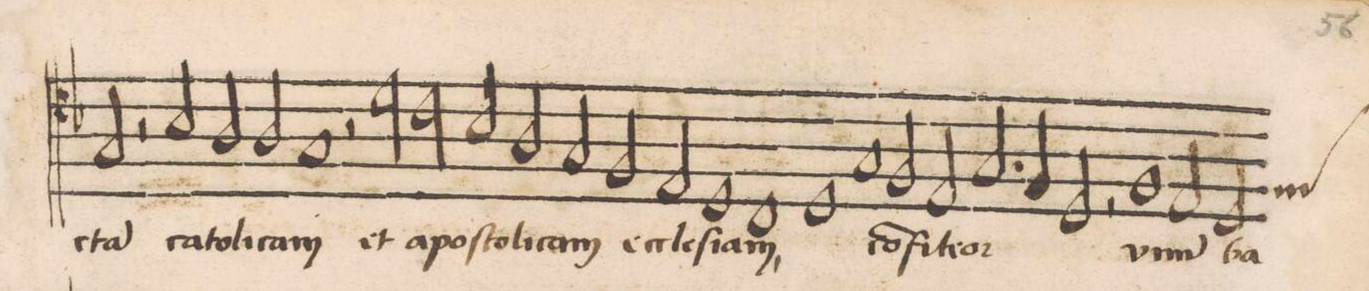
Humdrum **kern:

**kern	**text
*I"TENOR	*
*clefC4	*
*k[b-]	*
*met(C|)	*
*M2/1	*
2G/	-cta(m)
=141-	=141-
2r	.
2B-/	ca-
2A/	-to-
2A/	-li-
=142-	=142-
1G/	-cam
2r	.
2d\	et
=143-	=143-
2c\	a-
2B-/	-po-
2A/	-ſto-
2G/	-li-
=144-	=144-
2F/	-cam
2E/	ec-
1D/	-cle-
=145-	=145-
1C/	-ſi-
1D/	-am,
=146-	=146-
1G/	co(n)-
2F/	-fi-
2E/	-te-
=147-	=147-
2.G/	-or
4F/	.
2D/	.
2r	.
=148-	=148-
1F/	v-
2E/	-nu(m)
*custos:F	*
2D/	ba-
=149-	=149-
*-	*-
